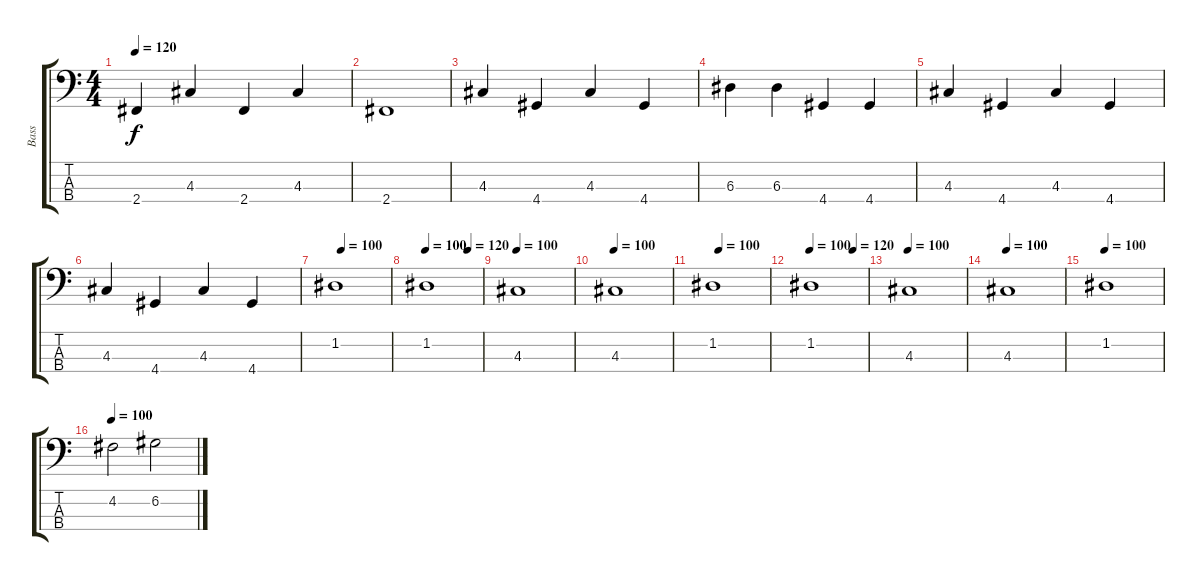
\track ("Bass" "Bass") {instrument electricbassfinger}
\staff {score tabs}
\tuning (G2 D2 A1 E1) {hide}
\ts (4 4)
\tempo 120
\clef f4
\ks c
2.4.4{dy f} 4.3.4 2.4.4 4.3.4 |
2.4.1 |
4.3.4 4.4.4 4.3.4 4.4.4 |
6.3.4 6.3.4 4.4.4 4.4.4 |
4.3.4 4.4.4 4.3.4 4.4.4 |
4.3.4 4.4.4 4.3.4 4.4.4 |
\tempo (100 0.125)
1.2.1 |
\tempo 100
\tempo (120 0.75)
1.2.1 |
\tempo 100
4.3.1 |
\tempo 100
4.3.1 |
\tempo (100 0.125)
1.2.1 |
\tempo 100
\tempo (120 0.75)
1.2.1 |
\tempo 100
4.3.1 |
\tempo 100
4.3.1 |
\tempo 100
1.2.1 |
\tempo 100
4.2.2 6.2.2
